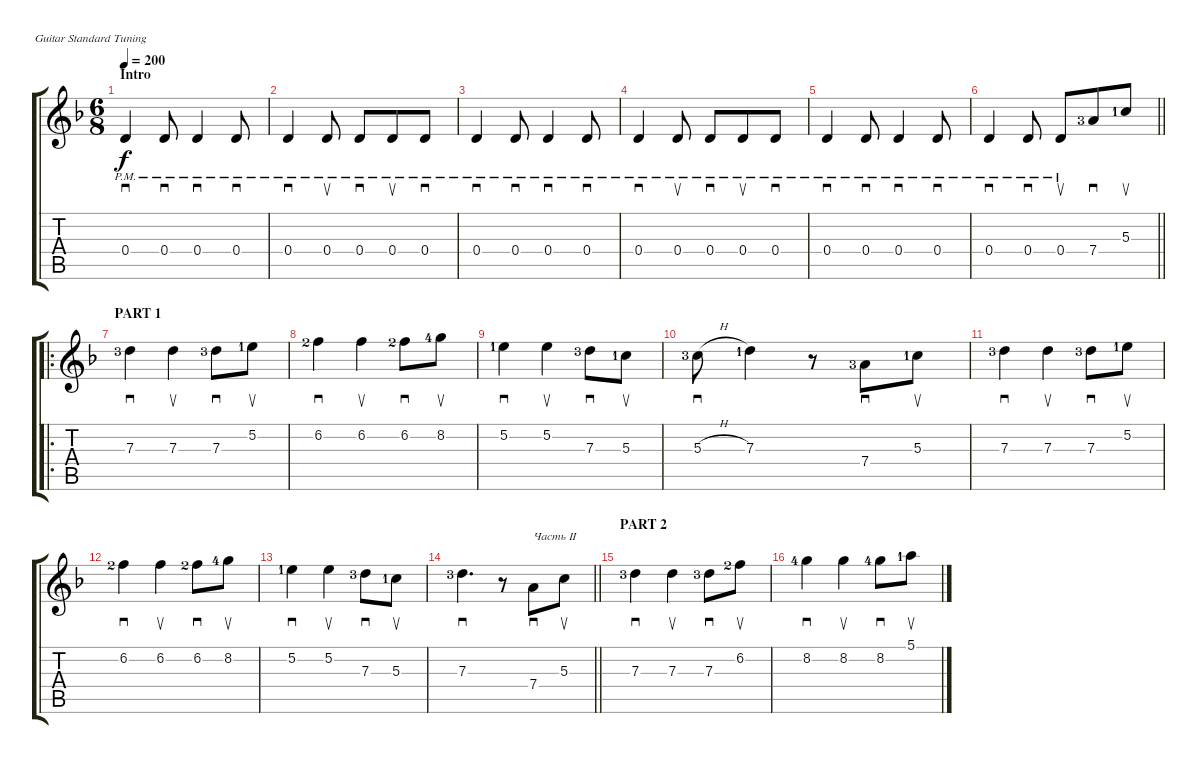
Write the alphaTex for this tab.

\bracketExtendMode groupsimilarinstruments
\singleTrackTrackNamePolicy hidden
\multiTrackTrackNamePolicy hidden
\firstSystemTrackNameOrientation horizontal
\otherSystemsTrackNameOrientation horizontal
\chordDiagramsInScore
\track ("Track 1" "S-Gt") {solo instrument acousticguitarsteel}
\staff {score tabs}
\tuning (E4 B3 G3 D3 A2 E2)
\ts (6 8)
\section ("" "Intro")
\tempo 200
\clef g2
\ks f
0.4{pm}.4{sd dy f instrument acousticguitarsteel} 0.4{pm}.8{sd} 0.4{pm}.4{sd} 0.4{pm}.8{sd} |
0.4{pm}.4{sd} 0.4{pm}.8{su} 0.4{pm}.8{sd} 0.4{pm}.8{su} 0.4{pm}.8{sd} |
0.4{pm}.4{sd} 0.4{pm}.8{sd} 0.4{pm}.4{sd} 0.4{pm}.8{sd} |
0.4{pm}.4{sd} 0.4{pm}.8{su} 0.4{pm}.8{sd} 0.4{pm}.8{su} 0.4{pm}.8{sd} |
0.4{pm}.4{sd} 0.4{pm}.8{sd} 0.4{pm}.4{sd} 0.4{pm}.8{sd} |
\barLineRight lightlight
0.4{pm}.4{sd} 0.4{pm}.8{sd} 0.4{pm}.8{su} 7.4{lf 4}.8{sd} 5.3{lf 2}.8{su} |
\ro
\section ("" "PART 1")
7.3{lf 4}.4{sd} 7.3.4{su} 7.3{lf 4}.8{sd} 5.2{lf 2}.8{su} |
6.2{lf 3}.4{sd} 6.2.4{su} 6.2{lf 3}.8{sd} 8.2{lf 5}.8{su} |
5.2{lf 2}.4{sd} 5.2.4{su} 7.3{lf 4}.8{sd} 5.3{lf 2}.8{su} |
5.3{h lf 4}.8{sd} 7.3{lf 2}.4 r.8 7.4{lf 4}.8{sd} 5.3{lf 2}.8{su} |
7.3{lf 4}.4{sd} 7.3.4{su} 7.3{lf 4}.8{sd} 5.2{lf 2}.8{su} |
6.2{lf 3}.4{sd} 6.2.4{su} 6.2{lf 3}.8{sd} 8.2{lf 5}.8{su} |
5.2{lf 2}.4{sd} 5.2.4{su} 7.3{lf 4}.8{sd} 5.3{lf 2}.8{su} |
\barLineRight lightlight
7.3{lf 4}.4{d sd} r.8 7.4.8{sd txt "Часть II"} 5.3.8{su} |
\section ("" "PART 2")
7.3{lf 4}.4{sd} 7.3.4{su} 7.3{lf 4}.8{sd} 6.2{lf 3}.8{su} |
8.2{lf 5}.4{sd} 8.2.4{su} 8.2{lf 5}.8{sd} 5.1{lf 2}.8{su}
